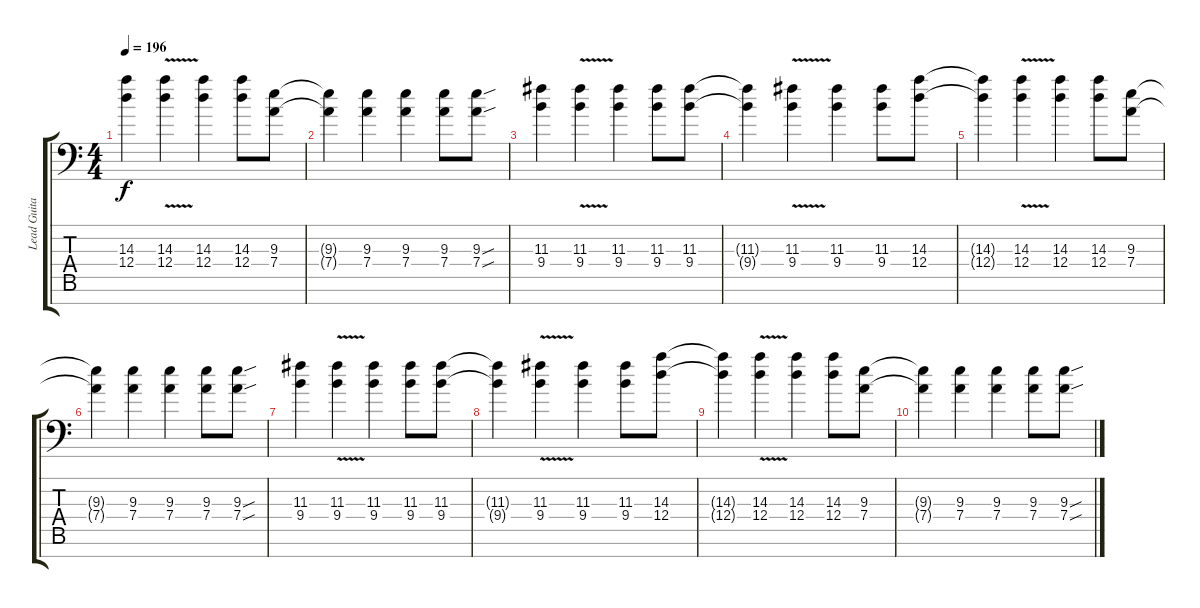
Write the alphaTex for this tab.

\track ("Lead Guitar" "Lead Guita") {instrument distortionguitar}
\staff {score tabs}
\tuning (E4 B3 G3 D3 A2 E2 C-1) {hide}
\ts (4 4)
\tempo 196
\clef f4
\ks c
(14.3{t} 12.4{t}).4{dy f} (14.3{v} 12.4).4 (14.3 12.4).4 (14.3 12.4).8 (9.3 7.4).8 |
(9.3{t} 7.4{t}).4 (9.3 7.4).4 (9.3 7.4).4 (9.3 7.4).8 (9.3{sou} 7.4{sou}).8 |
(11.3 9.4).4 (11.3{v} 9.4{v}).4 (11.3 9.4).4 (11.3 9.4).8 (11.3 9.4).8 |
(11.3{t} 9.4{t}).4 (11.3{v} 9.4{v}).4 (11.3 9.4).4 (11.3 9.4).8 (14.3 12.4).8 |
(14.3{t} 12.4{t}).4 (14.3{v} 12.4).4 (14.3 12.4).4 (14.3 12.4).8 (9.3 7.4).8 |
(9.3{t} 7.4{t}).4 (9.3 7.4).4 (9.3 7.4).4 (9.3 7.4).8 (9.3{sou} 7.4{sou}).8 |
(11.3 9.4).4 (11.3{v} 9.4{v}).4 (11.3 9.4).4 (11.3 9.4).8 (11.3 9.4).8 |
(11.3{t} 9.4{t}).4 (11.3{v} 9.4{v}).4 (11.3 9.4).4 (11.3 9.4).8 (14.3 12.4).8 |
(14.3{t} 12.4{t}).4 (14.3{v} 12.4).4 (14.3 12.4).4 (14.3 12.4).8 (9.3 7.4).8 |
(9.3{t} 7.4{t}).4 (9.3 7.4).4 (9.3 7.4).4 (9.3 7.4).8 (9.3{sou} 7.4{sou}).8
